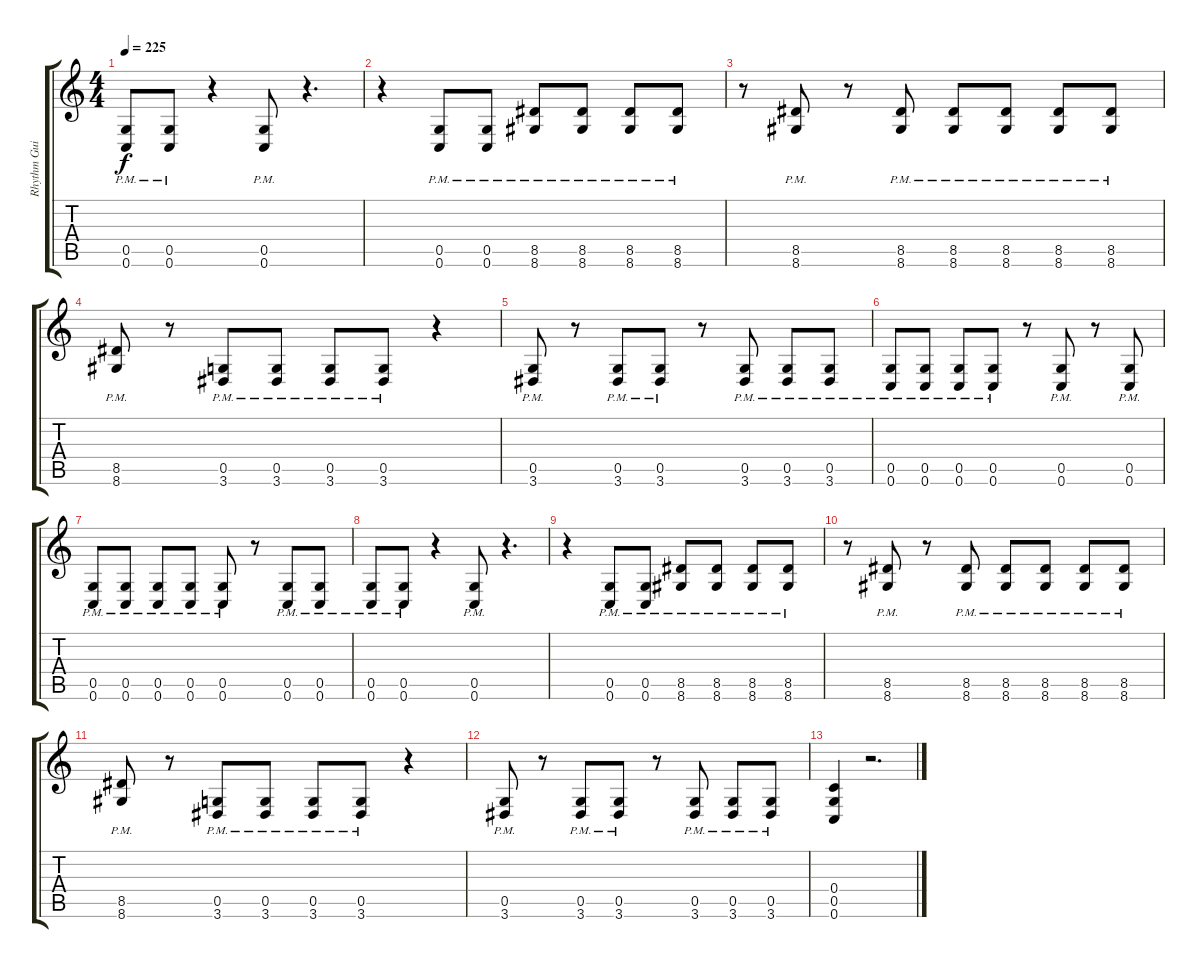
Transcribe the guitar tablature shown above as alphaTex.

\track ("Rhythm Guitar 1" "Rhythm Gui") {instrument distortionguitar}
\staff {score tabs}
\tuning (D4 A3 F3 C3 G2 C2) {hide}
\ts (4 4)
\tempo 225
\clef g2
\ks c
(0.5{pm} 0.6{pm}).8{dy f} (0.5{pm} 0.6{pm}).8 r.4 (0.5{pm} 0.6{pm}).8 r.4{d} |
r.4 (0.5{pm} 0.6{pm}).8 (0.5{pm} 0.6{pm}).8 (8.5{pm} 8.6{pm}).8 (8.5{pm} 8.6{pm}).8 (8.5{pm} 8.6{pm}).8 (8.5{pm} 8.6{pm}).8 |
r.8 (8.5{pm} 8.6{pm}).8 r.8 (8.5{pm} 8.6{pm}).8 (8.5{pm} 8.6{pm}).8 (8.5{pm} 8.6{pm}).8 (8.5{pm} 8.6{pm}).8 (8.5{pm} 8.6{pm}).8 |
(8.5{pm} 8.6{pm}).8 r.8 (0.5{pm} 3.6{pm}).8 (0.5{pm} 3.6{pm}).8 (0.5{pm} 3.6{pm}).8 (0.5{pm} 3.6{pm}).8 r.4 |
(0.5{pm} 3.6{pm}).8 r.8 (0.5{pm} 3.6{pm}).8 (0.5{pm} 3.6{pm}).8 r.8 (0.5{pm} 3.6{pm}).8 (0.5{pm} 3.6{pm}).8 (0.5{pm} 3.6{pm}).8 |
(0.5{pm} 0.6{pm}).8 (0.5{pm} 0.6{pm}).8 (0.5{pm} 0.6{pm}).8 (0.5{pm} 0.6{pm}).8 r.8 (0.5{pm} 0.6{pm}).8 r.8 (0.5{pm} 0.6{pm}).8 |
(0.5{pm} 0.6{pm}).8 (0.5{pm} 0.6{pm}).8 (0.5{pm} 0.6{pm}).8 (0.5{pm} 0.6{pm}).8 (0.5{pm} 0.6{pm}).8 r.8 (0.5{pm} 0.6{pm}).8 (0.5{pm} 0.6{pm}).8 |
(0.5{pm} 0.6{pm}).8 (0.5{pm} 0.6{pm}).8 r.4 (0.5{pm} 0.6{pm}).8 r.4{d} |
r.4 (0.5{pm} 0.6{pm}).8 (0.5{pm} 0.6{pm}).8 (8.5{pm} 8.6{pm}).8 (8.5{pm} 8.6{pm}).8 (8.5{pm} 8.6{pm}).8 (8.5{pm} 8.6{pm}).8 |
r.8 (8.5{pm} 8.6{pm}).8 r.8 (8.5{pm} 8.6{pm}).8 (8.5{pm} 8.6{pm}).8 (8.5{pm} 8.6{pm}).8 (8.5{pm} 8.6{pm}).8 (8.5{pm} 8.6{pm}).8 |
(8.5{pm} 8.6{pm}).8 r.8 (0.5{pm} 3.6{pm}).8 (0.5{pm} 3.6{pm}).8 (0.5{pm} 3.6{pm}).8 (0.5{pm} 3.6{pm}).8 r.4 |
(0.5{pm} 3.6{pm}).8 r.8 (0.5{pm} 3.6{pm}).8 (0.5{pm} 3.6{pm}).8 r.8 (0.5{pm} 3.6{pm}).8 (0.5{pm} 3.6{pm}).8 (0.5{pm} 3.6{pm}).8 |
(0.4 0.5 0.6).4 r.2{d}
